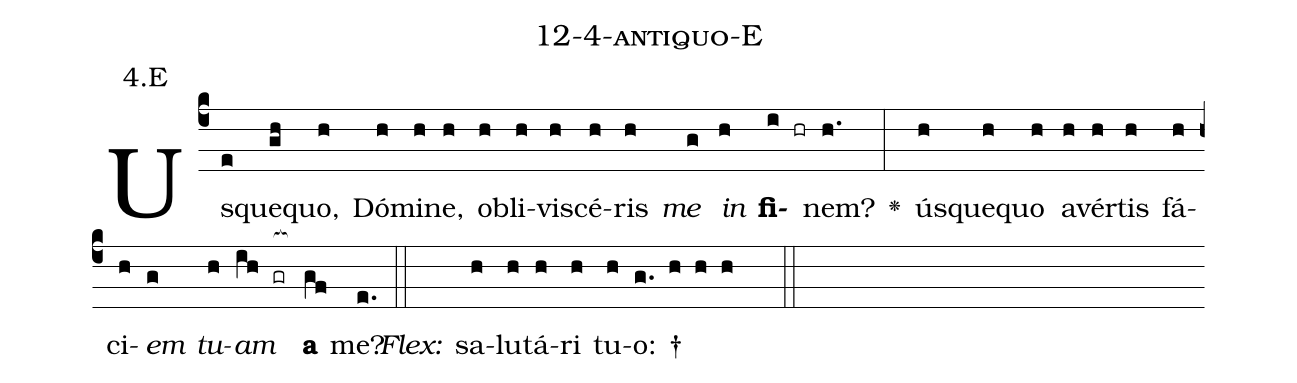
name: 12-4-antiquo-E;
annotation: 4.E;
%%
(c4)Us(e)que(gh)quo,(h) Dó(h)mi(h)ne,(h) ob(h)li(h)vi(h)scé(h)ris(h) <i>me</i>(g) <i>in</i>(h) <b>fi</b>(i hr)nem?(h.) <v>\greheightstar</v>(:) ús(h)que(h)quo(h) a(h)vér(h)tis(h) fá(h)ci(h)<i>em</i>(g) <i>tu</i>(h)<i>am</i>(ih gr[ocb:1{]) <b>a</b>(gf[ocb:0}]) me?(e.) (::)
<i>Flex:</i>()  sa(h)lu(h)tá(h)ri(h) tu(h)o: †(g. h h h  ::)

%E(h) u(g) o(h) u(ih) a(gf) e.(e.) (::)
